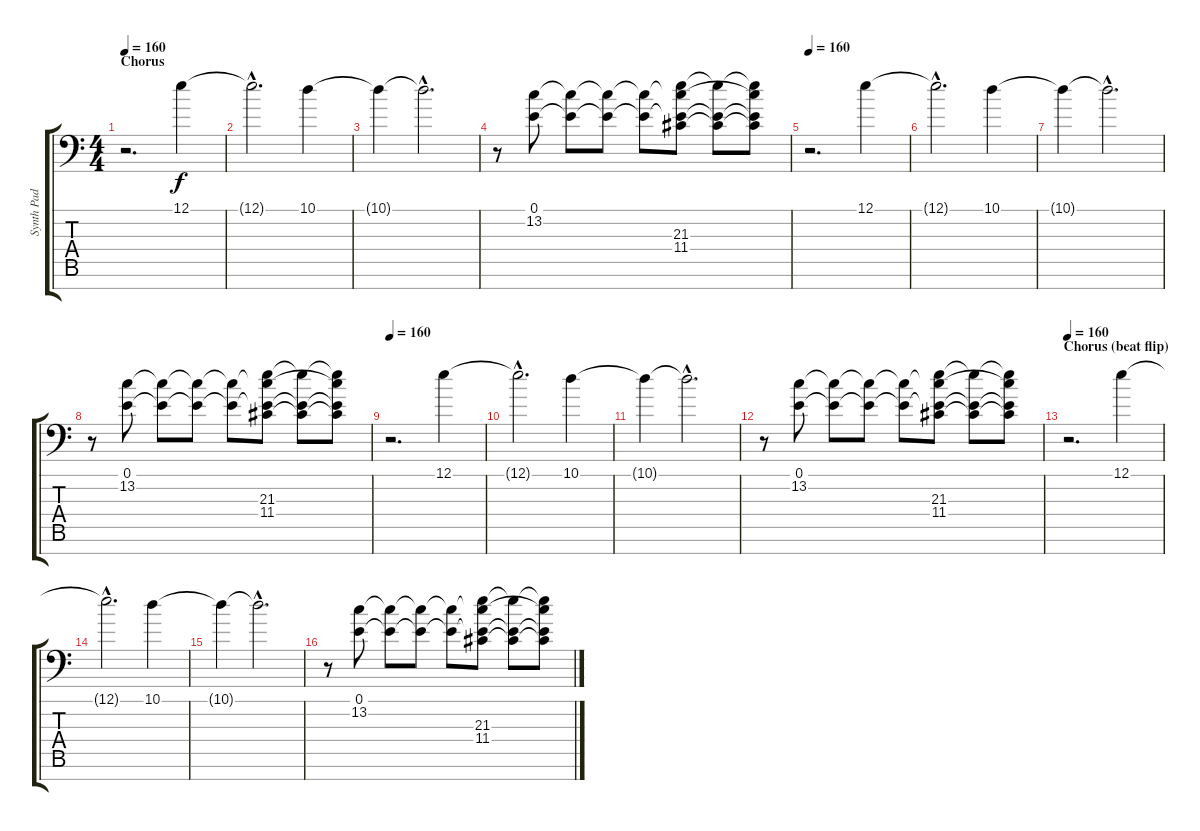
\track ("Synth Pad (notes)" "Synth Pad ") {instrument stringensemble1}
\staff {score tabs}
\tuning (E4 B3 G3 D3 A2 E2 C-1) {hide}
\ts (4 4)
\section ("" "Chorus")
\tempo 160
\clef f4
\ks c
r.2{d dy f} 12.1.4 |
12.1{hac t}.2{d} 10.1.4 |
10.1{t}.4 10.1{hac t}.2{d} |
r.8 (0.1 13.2).8 (0.1{t} 13.2{t}).8 (0.1{t} 13.2{t}).8 (0.1{t} 13.2{t}).8 (0.1{t} 13.2{t} 21.3 11.4).8 (0.1{t} 21.3{t} 11.4{t}).8 (0.1{t} 13.2{t} 21.3{t} 11.4{t}).8 |
\tempo 160
r.2{d} 12.1.4 |
12.1{hac t}.2{d} 10.1.4 |
10.1{t}.4 10.1{hac t}.2{d} |
r.8 (0.1 13.2).8 (0.1{t} 13.2{t}).8 (0.1{t} 13.2{t}).8 (0.1{t} 13.2{t}).8 (0.1{t} 13.2{t} 21.3 11.4).8 (0.1{t} 21.3{t} 11.4{t}).8 (0.1{t} 13.2{t} 21.3{t} 11.4{t}).8 |
\tempo 160
r.2{d} 12.1.4 |
12.1{hac t}.2{d} 10.1.4 |
10.1{t}.4 10.1{hac t}.2{d} |
r.8 (0.1 13.2).8 (0.1{t} 13.2{t}).8 (0.1{t} 13.2{t}).8 (0.1{t} 13.2{t}).8 (0.1{t} 13.2{t} 21.3 11.4).8 (0.1{t} 21.3{t} 11.4{t}).8 (0.1{t} 13.2{t} 21.3{t} 11.4{t}).8 |
\section ("" "Chorus (beat flip)")
\tempo 160
r.2{d} 12.1.4 |
12.1{hac t}.2{d} 10.1.4 |
10.1{t}.4 10.1{hac t}.2{d} |
r.8 (0.1 13.2).8 (0.1{t} 13.2{t}).8 (0.1{t} 13.2{t}).8 (0.1{t} 13.2{t}).8 (0.1{t} 13.2{t} 21.3 11.4).8 (0.1{t} 21.3{t} 11.4{t}).8 (0.1{t} 13.2{t} 21.3{t} 11.4{t}).8
